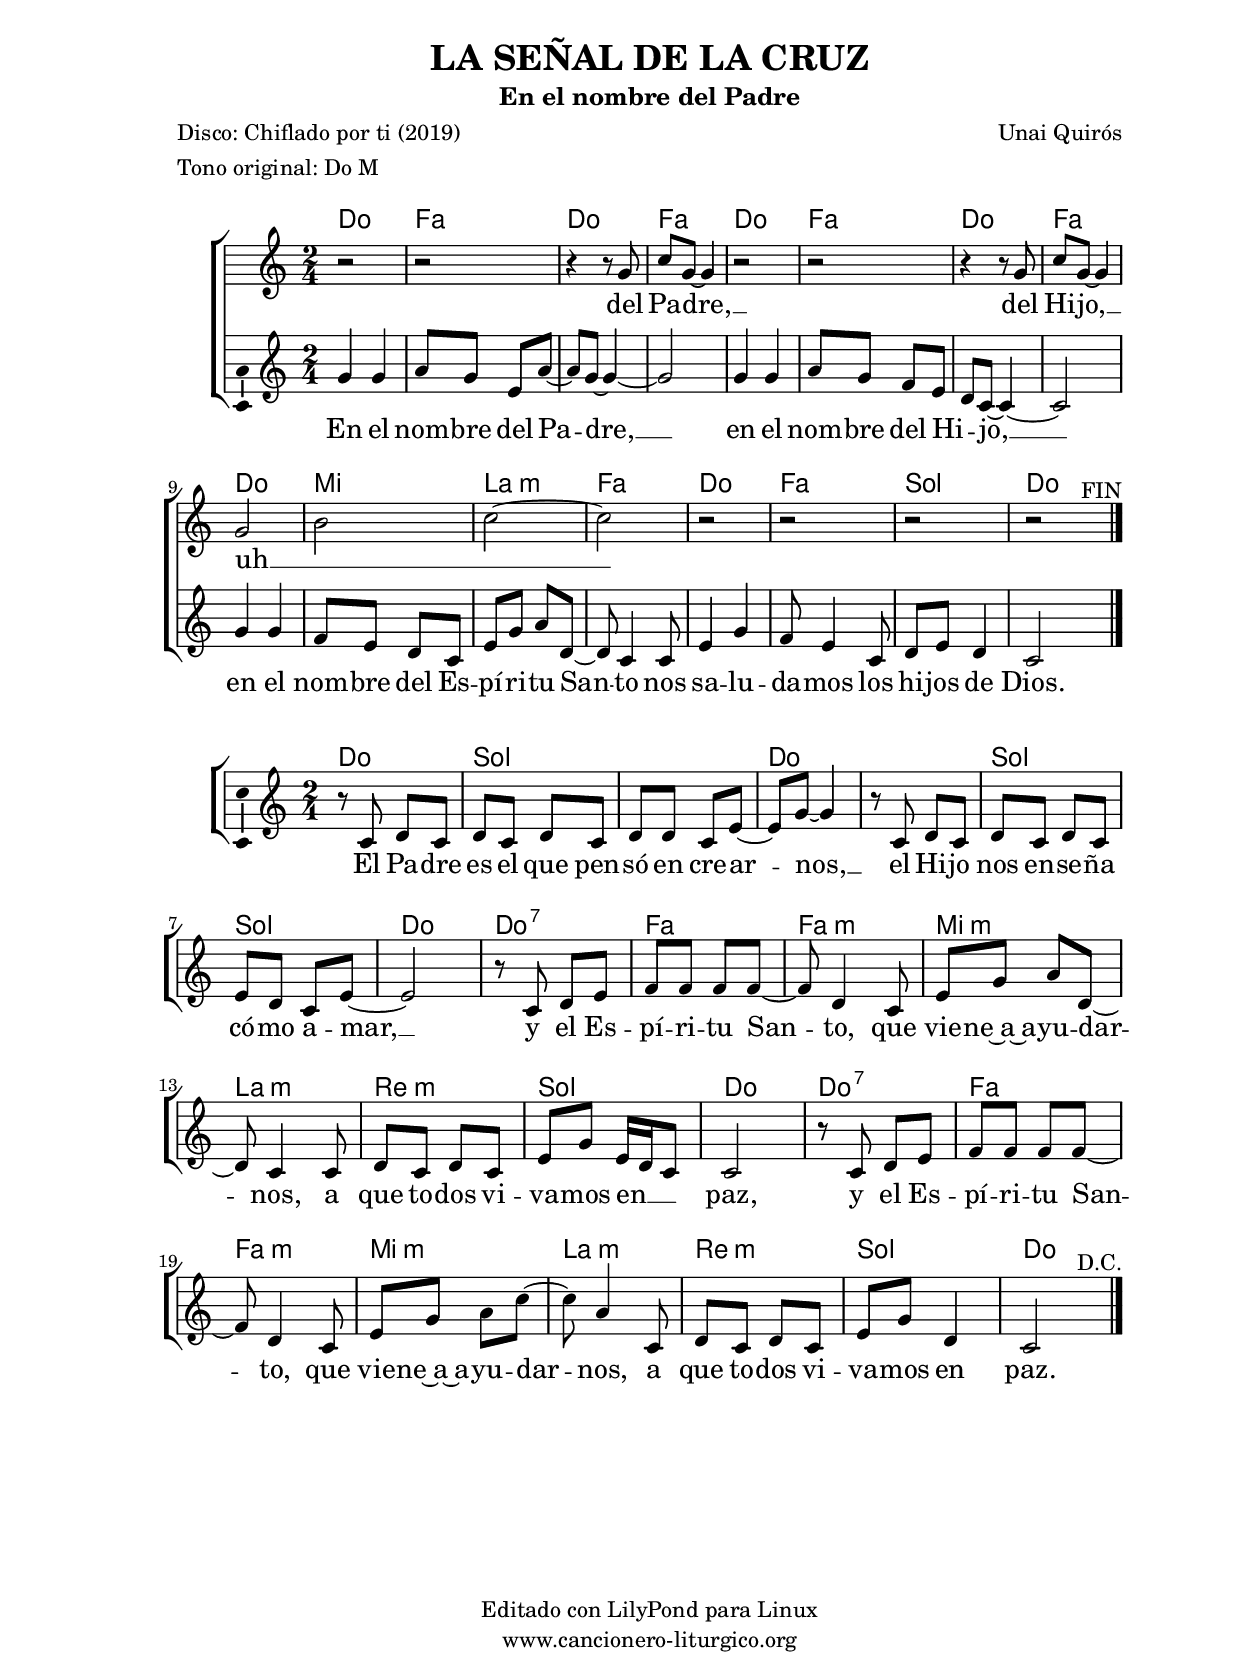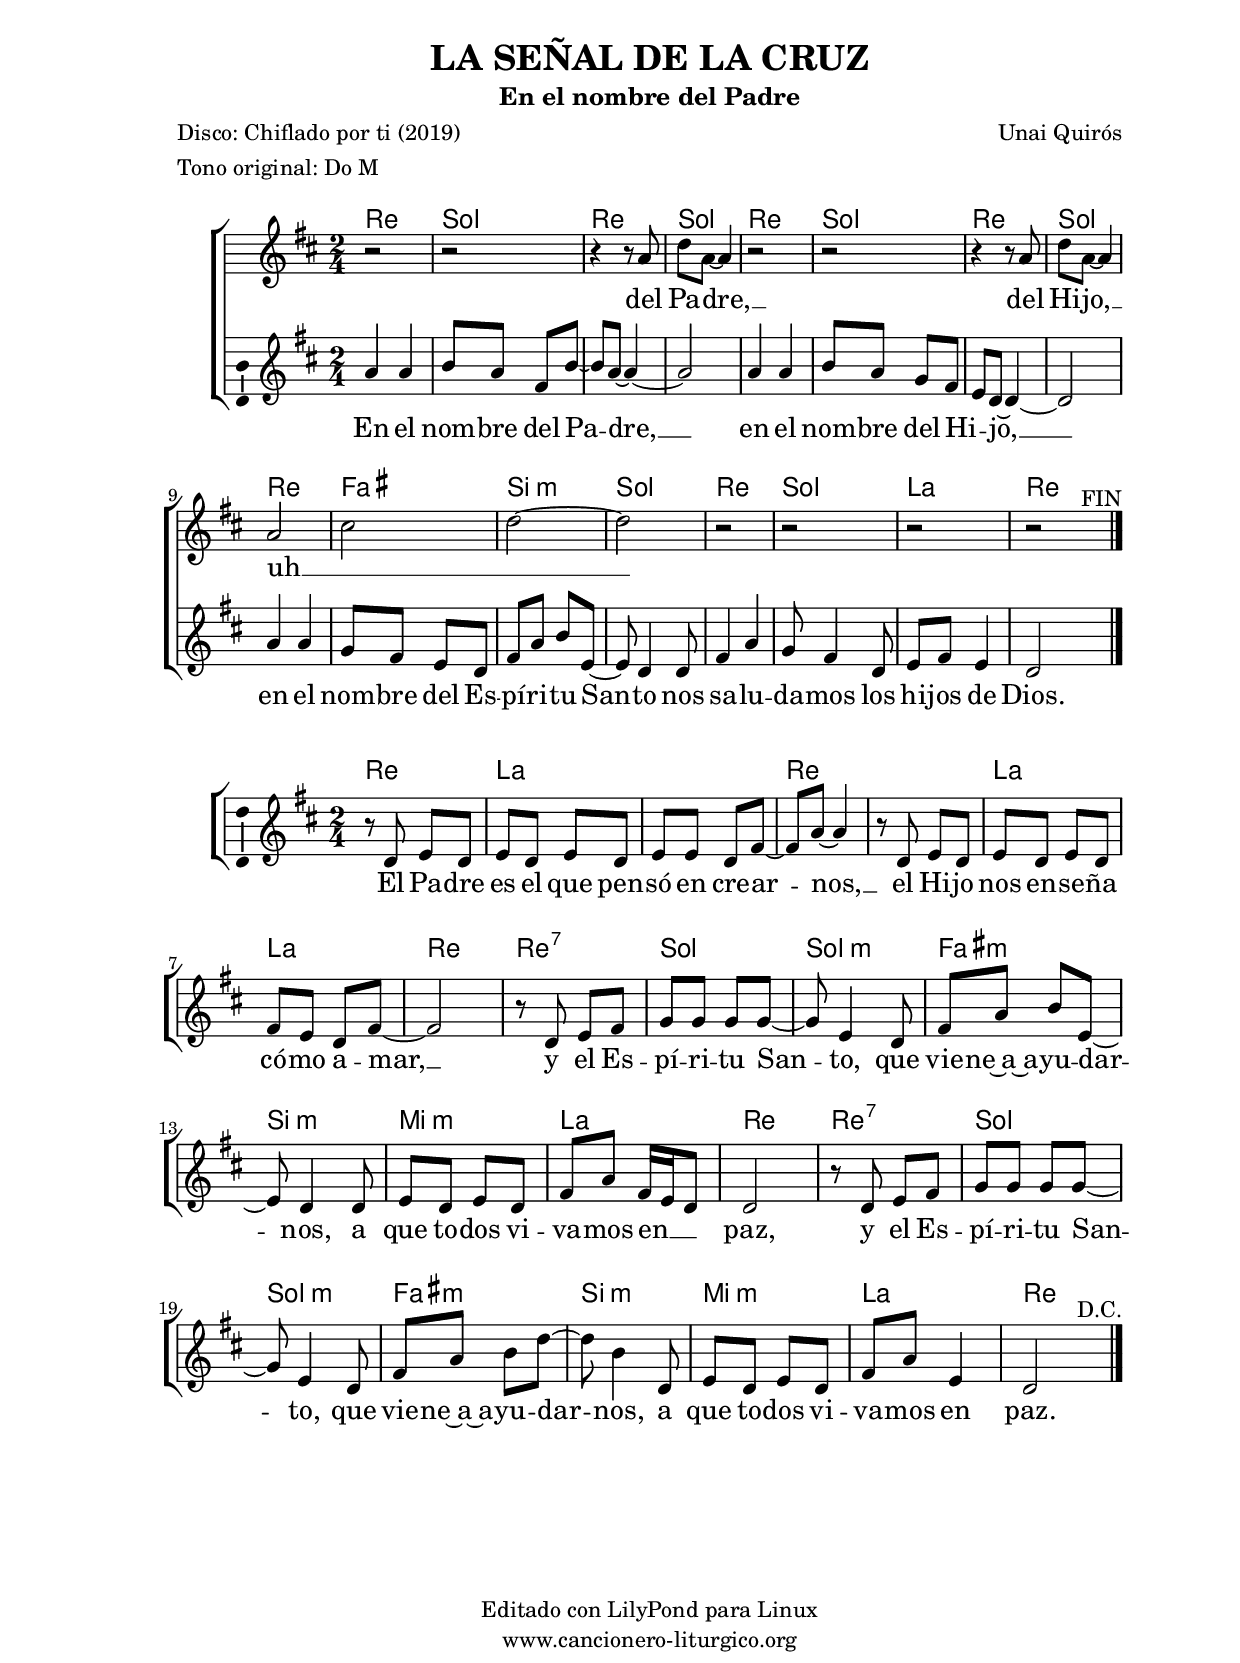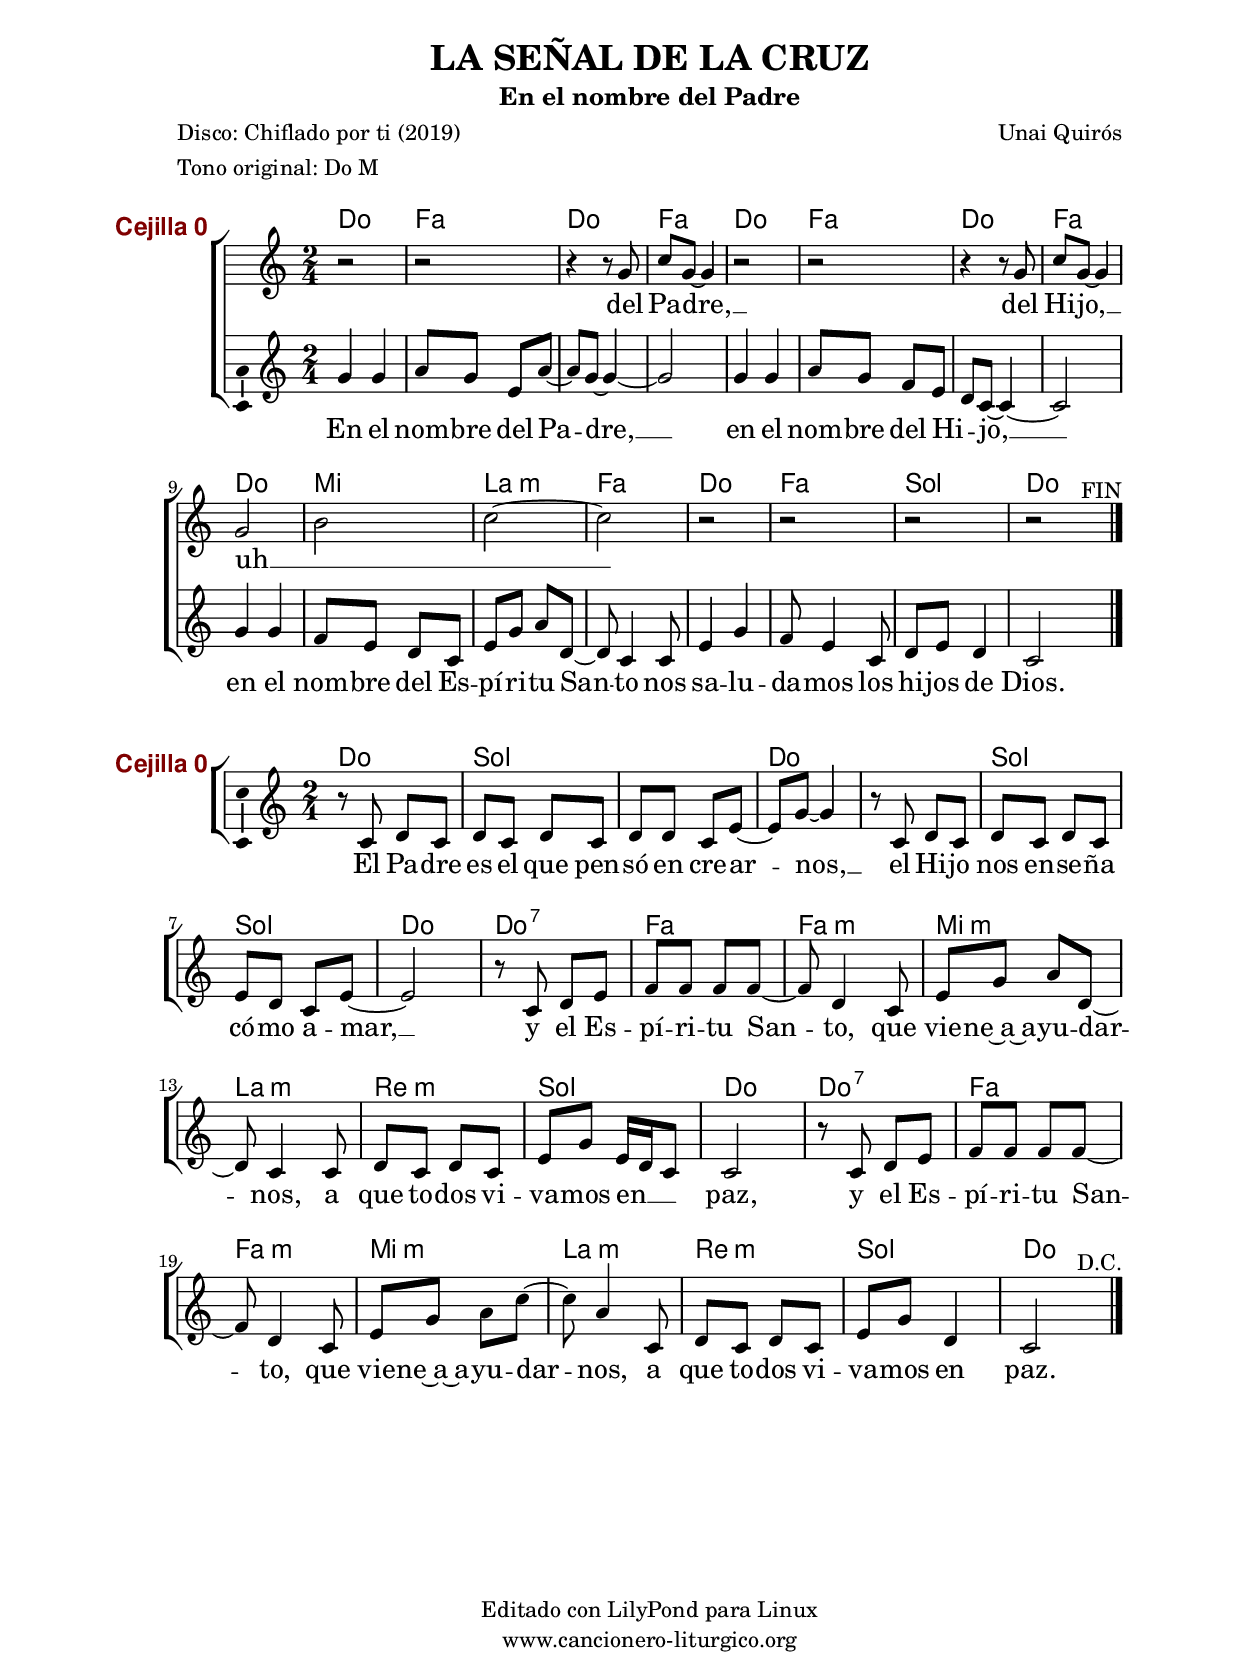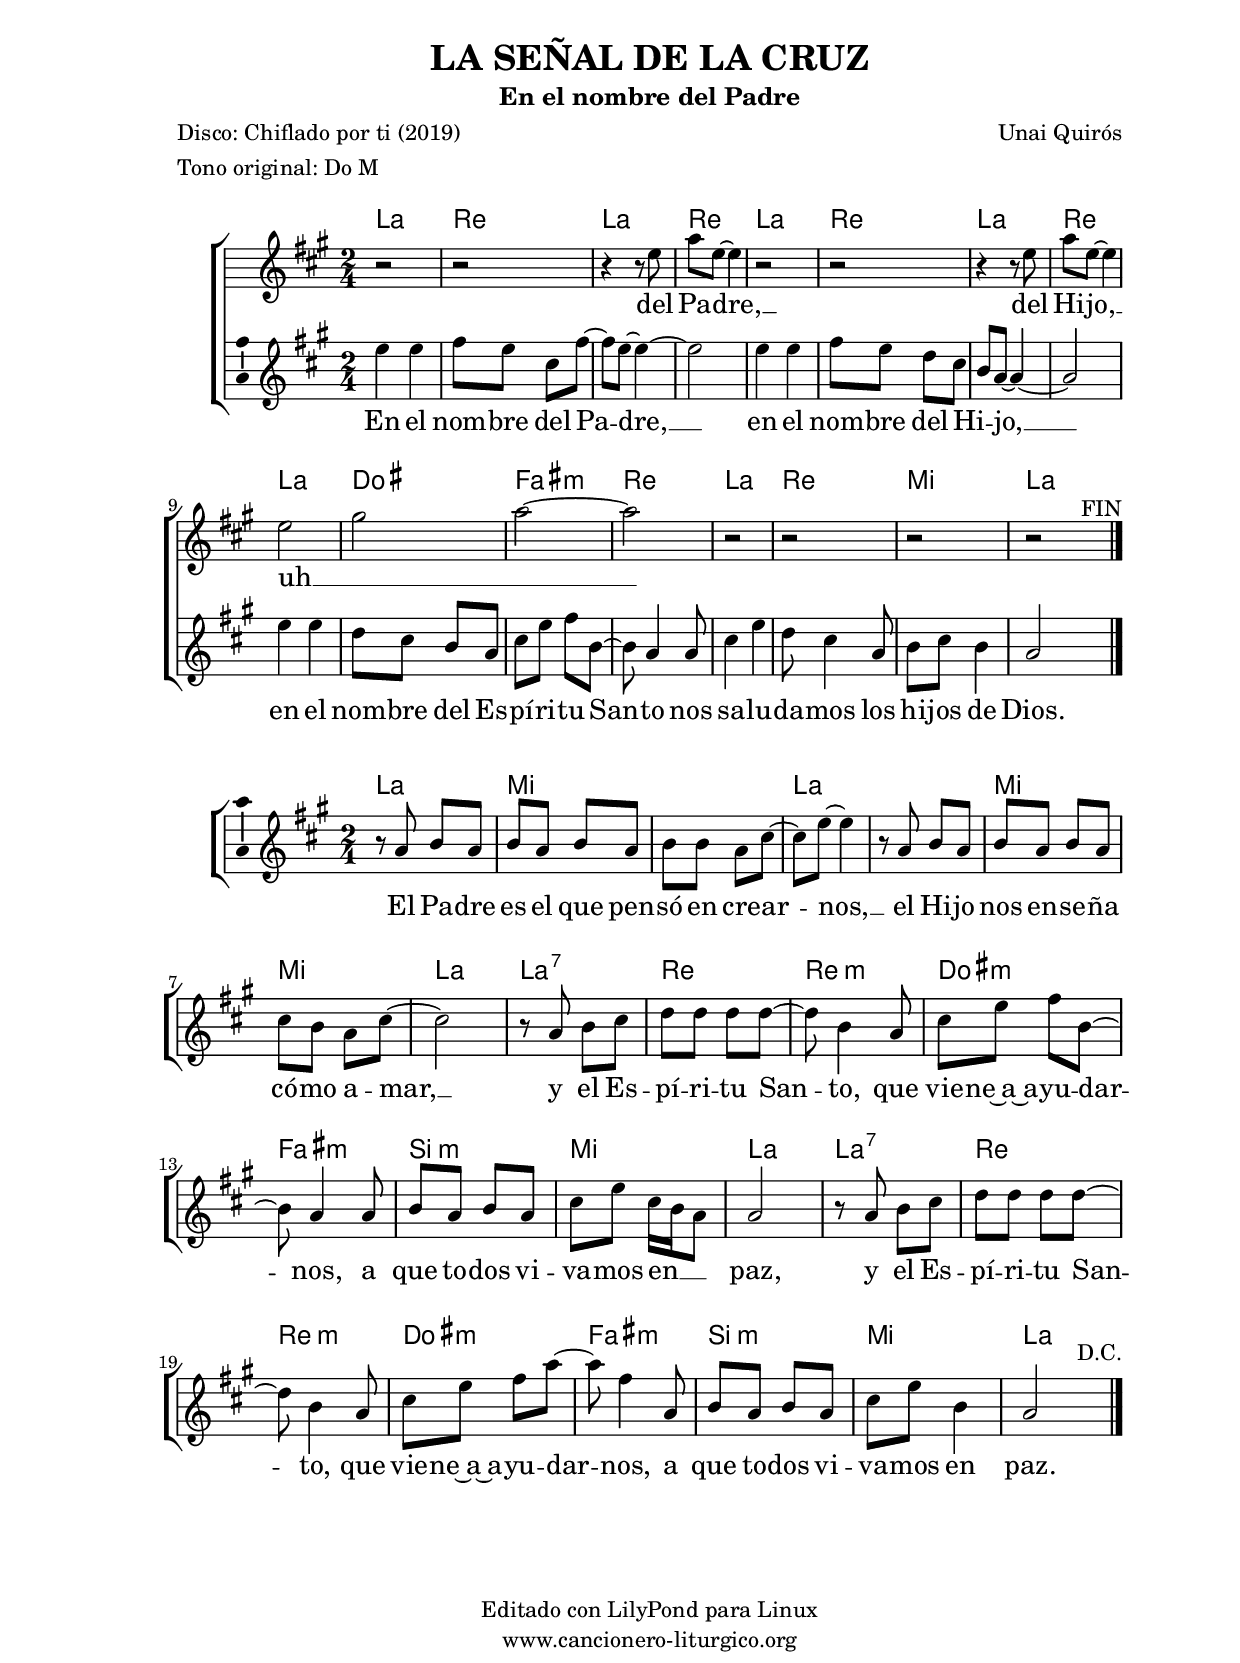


%versión de lilypond para la que se ha escrito esta partitura:
\version "2.16.0"

	%Tamaño papel
	#(set-default-paper-size "a4")
	%Tamaño partitura
%%%%%%%%%%%%%%%%%%%%%%%%%%%%%%%%%%%%%%%%%%%%%%%%	#(set-global-staff-size 20)
	#(set-global-staff-size 19.25)
	%No responde al pulsar sobre una nota
	#(ly:set-option 'point-and-click #f)

%parámetros del encabezamiento:
\header {
	title = "LA SEÑAL DE LA CRUZ"
	subtitle = "En el nombre del Padre"
	composer = "Unai Quirós"
	poet = "Disco: Chiflado por ti (2019)"
	meter = "Tono original: Do M"
	arranger = ""
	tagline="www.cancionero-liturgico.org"
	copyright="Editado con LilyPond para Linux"
	tiempo = ""
	usos = "Entrada"
	letra = ""
	}

%parámetros asociados al papel:
\paper  {
	oddHeaderMarkup = \markup {\fill-line { \on-the-fly #not-first-page \fromproperty #'header:title \on-the-fly #not-first-page \fromproperty #'header:composer }}
	evenHeaderMarkup = \markup {\fill-line { \fromproperty #'header:composer \fromproperty #'header:title }}
	#(set-paper-size "a4")
	print-page-number = ##f
	first-page-number = 1
	print-first-page-number = ##f
%	head-separation = 3.0 \cm
	top-margin = 2.0 \cm
%%%	bottom-margin = 0.5\cm
	bottom-margin = 0.2\cm
	left-margin = 3.0 \cm
	line-width = 16.0 \cm 
	indent = 8\mm
	interscoreline = 2.\mm
	between-system-space = 15\mm
%	para que las partituras no llenen la hoja:
	ragged-bottom = ##t
%	idem para la última hoja:
	ragged-last-bottom = ##f
%	para que las partituras llenen el ancho del papel:
	ragged-last = ##f
	after-title-space = 2.5 \cm
%page-count=1
%system-count=8

	%Flexible Vertical Spacing
%	markup-markup-spacing =
%	#'((basic-distance . 15) (minimum-distance . 15) (padding . 3))
	markup-system-spacing =
	#'((basic-distance . 15) (minimum-distance . 15) (padding . 3))
	system-system-spacing =
	#'((basic-distance . 15) (minimum-distance . 15) (padding . 3))
	score-system-spacing =
	#'((basic-distance . 15) (minimum-distance . 15) (padding . 5))
%	top-system-spacing = % header
%	#'((basic-distance . 8) (minimum-distance . 0) (padding . 0))
%	top-markup-spacing =
%	#'((basic-distance . 20) (minimum-distance . 20) (padding . 0))
	last-bottom-spacing = % footer
	#'((basic-distance . 5) (minimum-distance . 5) (padding . 0))
%	score-markup-spacing =
%	#'((basic-distance . 16) (minimum-distance . 13) (padding . 0))

	}


%parámetros que afectan a toda la partitura:
global =  {
	%clave de sol (G):
	\clef G
	%armadura:
%	\transpose ees f
	\key c \major
	\tempo 4=107
	\set Score.tempoHideNote = ##t
	}


acordes = {
	\italianChords
	\chordmode {
%	\transpose c e
{

c2 f c f c f c f c e a:m f c f g c

	}
	}
}

acordesest = {
	\italianChords
	\chordmode {
%	\transpose c e
{

c2 g g c c g g c c:7 f f:m e:m a:m d:m g c c:7 f f:m e:m a:m d:m g c

	}
	}
}


melodia = 
%	\transpose ees f
{
	\time 2/4

\relative c''{

g4 g
a8 g e a~
a8 g~g4~
g2
g4 g
a8 g f e
d8 c~c4~
c2
g'4 g
f8 e d c
e8 g a d,~
d8 c4 c8
e4 g
f8 e4 c8
d8 e d4
c2%^"         FIN"
%~
%\bar "||"
%\time 2/4
%c2
%\bar "||"

}

	\bar "|."
	}

melodiaest = 
%	\transpose ees f
{
	\time 2/4

\relative c'{

r8 c8 d c
d8 c d c
d8 d c e~
e8 g~g4
r8 c,8 d c
d8 c d c
e8 d c e~
e2
r8 c8 d e
f8 f f f~
f8 d4 c8
e8 g a d,~
d8 c4 c8
d8 c d c
e8 g e16 d c8
c2
r8 c8 d e
f8 f f f~
f8 d4 c8
e8 g a c~
c8 a4 c,8
d8 c d c
e8 g d4
c2^"         D.C."

}

	\bar "|."
	}

melodiatrompeta = 
%	\transpose d c
{

	\relative c''{
	\time 2/4

r2
r2
r4 r8 g8
c8 g~g4
r2
r2
r4 r8 g8
c8 g~g4
g2
b2
c2~
c2
r2
r2
r2
r2^"         FIN"

}
	\bar "|."
	}


texto = \lyricmode {
En el nom -- bre del Pa -- dre, __
en el nom -- bre del Hi -- _ jo, __
en el nom -- bre del Es -- pí -- ri -- tu San -- to
nos sa -- lu -- da -- mos los hi -- jos de Dios.

	}

textoest = \lyricmode {
%\set stanza =#"1. " 
El Pa -- dre es el que pen -- só en cre -- ar -- nos, __
el Hi -- jo nos en -- se -- ña có -- mo a -- mar, __
y el Es -- pí -- ri -- tu San -- to,
que vie -- ne~a~a -- yu -- dar -- nos,
a que to -- dos vi -- va -- mos en __ _ _ paz,
y el Es -- pí -- ri -- tu San -- to,
que vie -- ne~a~a -- yu -- dar -- nos,
a que to -- dos vi -- va -- mos en paz.

	}

textodos = \lyricmode {
del Pa -- dre, __
del Hi -- jo, __
uh __ _ _
}

acordesStaff = \context ChordNames = acordesStaff <<
	\set chordChanges = ##t
	\acordes
	>>

acordesestStaff = \context ChordNames = acordesestStaff <<
	\set chordChanges = ##t
	\acordesest
	>>


%%%%%%%%%%%%%%%%%%%%%%%%%%%%%%%%%%% CEJILLA %%%%%%%%%%%%%%%%%%%%%%%%%%%%%%%%%%%
acordescejilla = {
%%%	\override ChordNames.ChordName #'font-size = #-1
%%%	\override ChordNames.ChordName #'font-series = #'bold
	\transpose c c {
		\acordes
		}
	}

acordescejillaStaff = \context ChordNames = acordescejillaStaff <<
	\set Staff.instrumentName = \markup \with-color #darkred \larger \bold \sans "Cejilla 0"
	\set chordChanges = ##t
	\acordescejilla
	>>
acordesestcejilla = {
%%%	\override ChordNames.ChordName #'font-size = #-1
%%%	\override ChordNames.ChordName #'font-series = #'bold
	\transpose c c {
		\acordesest
		}
	}

acordesestcejillaStaff = \context ChordNames = acordesestcejillaStaff <<
	\set Staff.instrumentName = \markup \with-color #darkred \larger \bold \sans "Cejilla 0"
	\set chordChanges = ##t
	\acordesestcejilla
	>>
%%%%%%%%%%%%%%%%%%%%%%%%%%%%%%%%%%% CEJILLA %%%%%%%%%%%%%%%%%%%%%%%%%%%%%%%%%%%


vozStaff = \context Voice = vozStaff
\with {\consists "Ambitus_engraver"}
<<
%	\set Staff.instrumentName = ""
%	\set Staff.shortInstrumentName = ""
%	\set Staff.midiInstrument = #"clarinet"
%	\set Staff.midiInstrument = #"cello"
	\set Staff.midiInstrument = #"flute"
%	\set Staff.midiInstrument = #"electric guitar (jazz)"
%	\set Staff.midiInstrument = #"english horn"
%	\set Staff.midiInstrument = #"violin"
%	\set Staff.midiInstrument = #"glockenspiel"
	\set Staff.midiMinimumVolume = #0.7
	\set Staff.midiMaximumVolume = #0.9
	\global
	\melodia
	>>

vozestStaff = \context Voice = vozestStaff
\with {\consists "Ambitus_engraver"}
<<
%	\set Staff.instrumentName = ""
%	\set Staff.shortInstrumentName = ""
%	\set Staff.midiInstrument = #"clarinet"
%	\set Staff.midiInstrument = #"cello"
	\set Staff.midiInstrument = #"flute"
%	\set Staff.midiInstrument = #"electric guitar (jazz)"
%	\set Staff.midiInstrument = #"english horn"
%	\set Staff.midiInstrument = #"violin"
%	\set Staff.midiInstrument = #"glockenspiel"
	\set Staff.midiMinimumVolume = #0.7
	\set Staff.midiMaximumVolume = #0.9
	\global
	\melodiaest
	>>

voztrompetaStaff = \context Voice = voztrompetaStaff
<<
	\override Staff.StaffSymbol #'staff-space = #(magstep -0.35)
	\set Staff.midiInstrument = #"trumpet"
	\set Staff.midiMinimumVolume = #0.7
	\set Staff.midiMaximumVolume = #0.9
	\global
	\melodiatrompeta
	>>

textoStaff = \context Lyrics = textoStaff <<
	\lyricsto vozStaff \texto
	>>

textoestStaff = \context Lyrics = textoestStaff <<
	\lyricsto vozestStaff \textoest
	>>

textodosStaff = \context Lyrics = textodosStaff <<
	\lyricsto voztrompetaStaff \textodos
	>>


\book {
	\score {
		<<
		\context ChoirStaff {
%			\override StaffGroup.SystemStartBracket #'collapse-height = #1
%			\override Score.SystemStartBar #'collapse-height = #1
			<<
			\acordesStaff
			\voztrompetaStaff
			\textodosStaff
			\vozStaff
			\textoStaff
			>>
			}

		>>
		\layout {
	    		\context {
				\Lyrics
				\override LyricText #'font-size = #2
				}
	   		 \context {
				\Score
				\override StaffSymbol #'staff-space = #(magstep +3)
				}
			}
		}
	\score {
		<<
		\context ChoirStaff {
			\override StaffGroup.SystemStartBracket #'collapse-height = #1
			\override Score.SystemStartBar #'collapse-height = #1
			<<
			\acordesestStaff
			\vozestStaff
			\textoestStaff
			>>
			}

		>>
		\layout {
	    		\context {
				\Lyrics
				\override LyricText #'font-size = #2
				}
	   		 \context {
				\Score
				\override StaffSymbol #'staff-space = #(magstep +3)
				}
			}
		}
	\score {
		\unfoldRepeats
		<<
		\context ChoirStaff {
			<<
			\acordesStaff
			\voztrompetaStaff
			\vozStaff
			>>
			<<
			\acordesestStaff
			\vozestStaff
			>>
			}

		>>
		\midi {
	  		\context {
	  			\Score
				tempoWholesPerMinute = #(ly:make-moment 70 4)
				}
			}
		}
	}


%Partitura para guitarra
#(define output-suffix "G")
\book {
	\score {
		<<
		\context ChoirStaff {
%			\override StaffGroup.SystemStartBracket #'collapse-height = #1
%			\override Score.SystemStartBar #'collapse-height = #1
			<<
			\acordescejillaStaff
			\voztrompetaStaff
			\textodosStaff
			\vozStaff
			\textoStaff
			>>
			}

		>>
		\layout {
%%%%%%%%%%%%%%%%%%%%%%%%%%%%%%%%%%% CEJILLA %%%%%%%%%%%%%%%%%%%%%%%%%%%%%%%%%%%
			\context {
				\ChordNames \consists Instrument_name_engraver
				}
%%%%%%%%%%%%%%%%%%%%%%%%%%%%%%%%%%% CEJILLA %%%%%%%%%%%%%%%%%%%%%%%%%%%%%%%%%%%
	    		\context {
				\Lyrics
				\override LyricText #'font-size = #2
				}
	   		 \context {
				\Score
				\override StaffSymbol #'staff-space = #(magstep +3)
				}
			}
		}
	\score {
		<<
		\context ChoirStaff {
			\override StaffGroup.SystemStartBracket #'collapse-height = #1
			\override Score.SystemStartBar #'collapse-height = #1
			<<
			\acordesestcejillaStaff
			\vozestStaff
			\textoestStaff
			>>
			}

		>>
		\layout {
%%%%%%%%%%%%%%%%%%%%%%%%%%%%%%%%%%% CEJILLA %%%%%%%%%%%%%%%%%%%%%%%%%%%%%%%%%%%
			\context {
				\ChordNames \consists Instrument_name_engraver
				}
%%%%%%%%%%%%%%%%%%%%%%%%%%%%%%%%%%% CEJILLA %%%%%%%%%%%%%%%%%%%%%%%%%%%%%%%%%%%
	    		\context {
				\Lyrics
				\override LyricText #'font-size = #2
				}
	   		 \context {
				\Score
				\override StaffSymbol #'staff-space = #(magstep +3)
				}
			}
		}
	}


#(define output-suffix "C")
\book {
	\score {
		<<
		\context ChoirStaff {
%			\override StaffGroup.SystemStartBracket #'collapse-height = #1
%			\override Score.SystemStartBar #'collapse-height = #1
\transpose c d
			<<
			\acordesStaff
			\voztrompetaStaff
			\textodosStaff
			\vozStaff
			\textoStaff
			>>
			}

		>>
		\layout {
	    		\context {
				\Lyrics
				\override LyricText #'font-size = #2
				}
	   		 \context {
				\Score
				\override StaffSymbol #'staff-space = #(magstep +3)
				}
			}
		}
	\score {
		<<
		\context ChoirStaff {
			\override StaffGroup.SystemStartBracket #'collapse-height = #1
			\override Score.SystemStartBar #'collapse-height = #1
\transpose c d
			<<
			\acordesestStaff
			\vozestStaff
			\textoestStaff
			>>
			}

		>>
		\layout {
	    		\context {
				\Lyrics
				\override LyricText #'font-size = #2
				}
	   		 \context {
				\Score
				\override StaffSymbol #'staff-space = #(magstep +3)
				}
			}
		}
	}


#(define output-suffix "S")
\book {
	\score {
		<<
		\context ChoirStaff {
%			\override StaffGroup.SystemStartBracket #'collapse-height = #1
%			\override Score.SystemStartBar #'collapse-height = #1
\transpose c a
			<<
			\acordesStaff
			\voztrompetaStaff
			\textodosStaff
			\vozStaff
			\textoStaff
			>>
			}

		>>
		\layout {
	    		\context {
				\Lyrics
				\override LyricText #'font-size = #2
				}
	   		 \context {
				\Score
				\override StaffSymbol #'staff-space = #(magstep +3)
				}
			}
		}
	\score {
		<<
		\context ChoirStaff {
			\override StaffGroup.SystemStartBracket #'collapse-height = #1
			\override Score.SystemStartBar #'collapse-height = #1
\transpose c a
			<<
			\acordesestStaff
			\vozestStaff
			\textoestStaff
			>>
			}

		>>
		\layout {
	    		\context {
				\Lyrics
				\override LyricText #'font-size = #2
				}
	   		 \context {
				\Score
				\override StaffSymbol #'staff-space = #(magstep +3)
				}
			}
		}
	}


